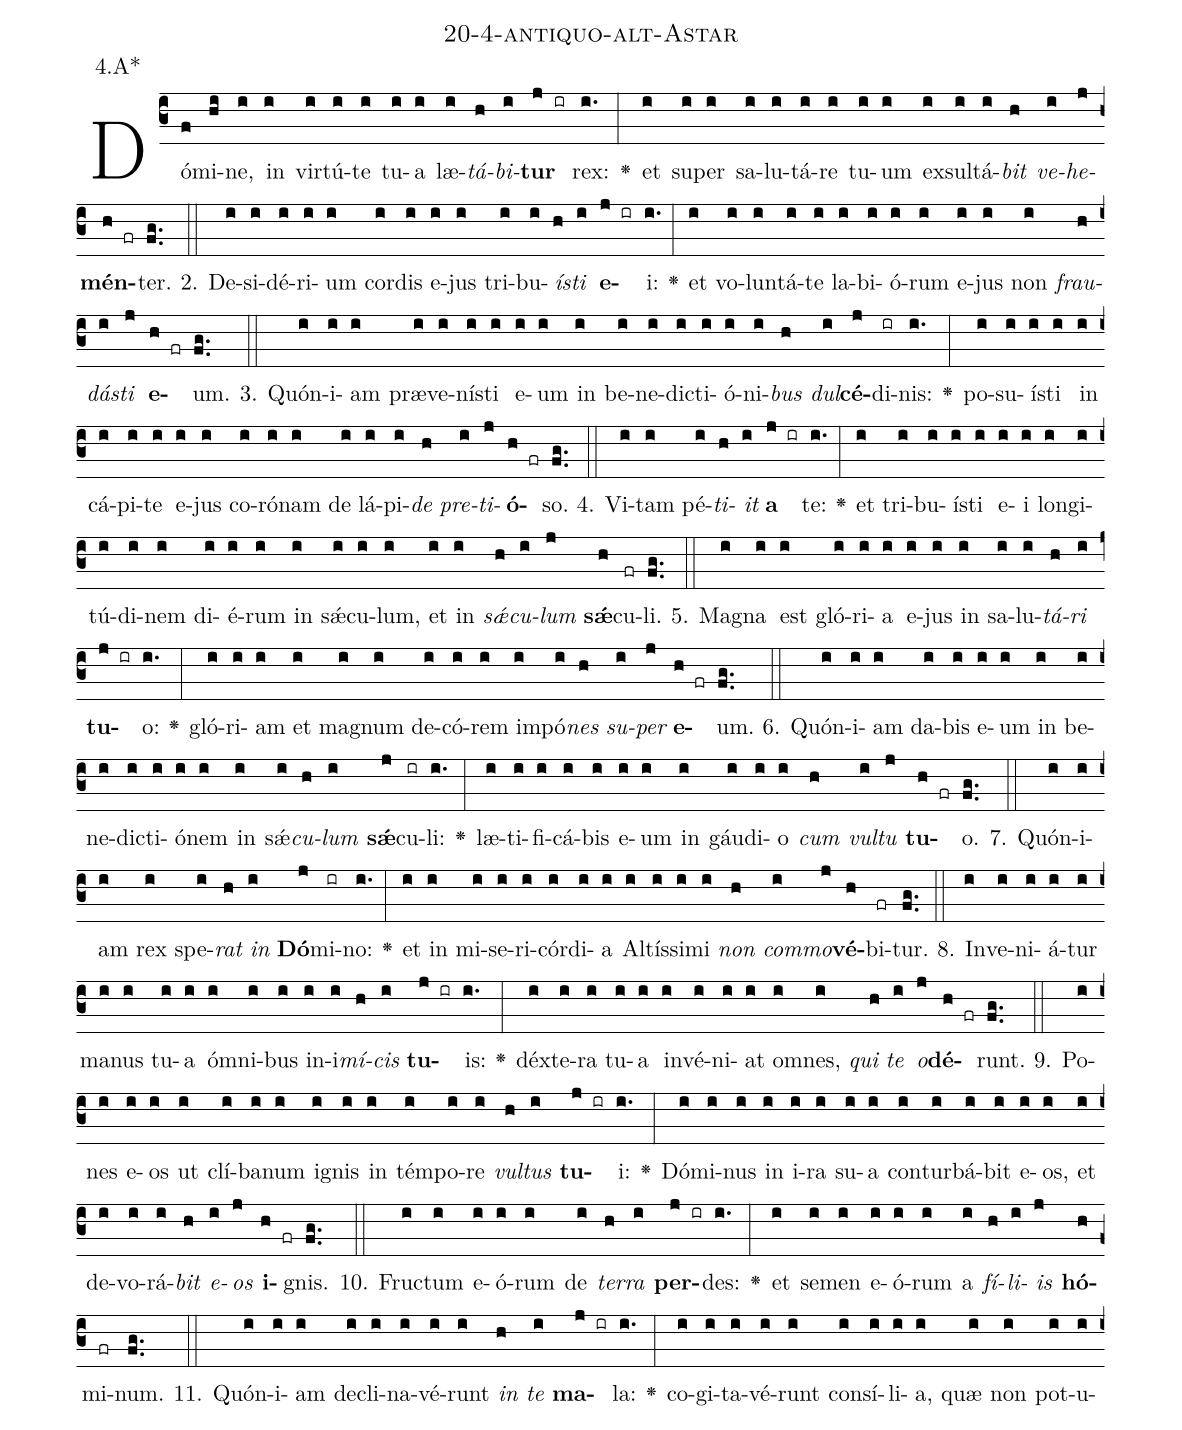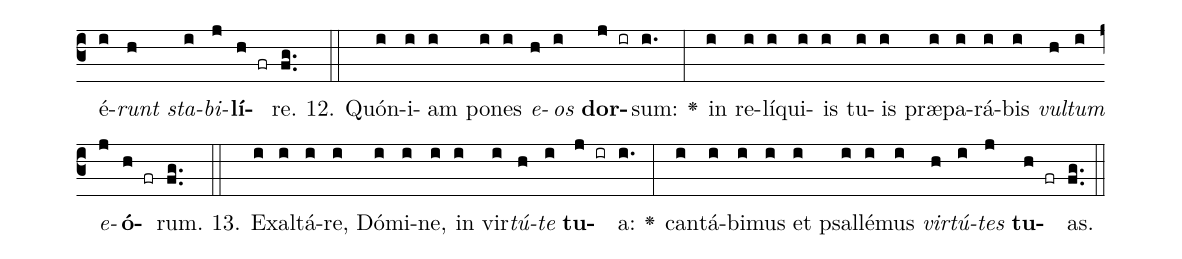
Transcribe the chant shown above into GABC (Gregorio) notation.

name: 20-4-antiquo-alt-Astar;
annotation: 4.A*;
%%
(c3)Dó(f)mi(hi)ne,(i) in(i) vir(i)tú(i)te(i) tu(i)a(i) læ(i)<i>tá</i>(h)<i>bi</i>(i)<b>tur</b>(j ir) rex:(i.) <v>\greheightstar</v>(:) et(i) su(i)per(i) sa(i)lu(i)tá(i)re(i) tu(i)um(i) ex(i)sul(i)tá(i)<i>bit</i>(h) <i>ve</i>(i)<i>he</i>(j)<b>mén</b>(h fr)ter.(fg..) (::)
2. De(i)si(i)dé(i)ri(i)um(i) cor(i)dis(i) e(i)jus(i) tri(i)bu(i)<i>ís</i>(h)<i>ti</i>(i) <b>e</b>(j ir)i:(i.) <v>\greheightstar</v>(:) et(i) vo(i)lun(i)tá(i)te(i) la(i)bi(i)ó(i)rum(i) e(i)jus(i) non(i) <i>frau</i>(h)<i>dás</i>(i)<i>ti</i>(j) <b>e</b>(h fr)um.(fg..) (::)
3. Quón(i)i(i)am(i) præ(i)ve(i)nís(i)ti(i) e(i)um(i) in(i) be(i)ne(i)dic(i)ti(i)ó(i)ni(i)<i>bus</i>(h) <i>dul</i>(i)<b>cé</b>(j)di(ir)nis:(i.) <v>\greheightstar</v>(:) po(i)su(i)ís(i)ti(i) in(i) cá(i)pi(i)te(i) e(i)jus(i) co(i)ró(i)nam(i) de(i) lá(i)pi(i)<i>de</i>(h) <i>pre</i>(i)<i>ti</i>(j)<b>ó</b>(h fr)so.(fg..) (::)
4. Vi(i)tam(i) pé(i)<i>ti</i>(h)<i>it</i>(i) <b>a</b>(j ir) te:(i.) <v>\greheightstar</v>(:) et(i) tri(i)bu(i)ís(i)ti(i) e(i)i(i) lon(i)gi(i)tú(i)di(i)nem(i) di(i)é(i)rum(i) in(i) sǽ(i)cu(i)lum,(i) et(i) in(i) <i>sǽ</i>(h)<i>cu</i>(i)<i>lum</i>(j) <b>sǽ</b>(h)cu(fr)li.(fg..) (::)
5. Ma(i)gna(i) est(i) gló(i)ri(i)a(i) e(i)jus(i) in(i) sa(i)lu(i)<i>tá</i>(h)<i>ri</i>(i) <b>tu</b>(j ir)o:(i.) <v>\greheightstar</v>(:) gló(i)ri(i)am(i) et(i) ma(i)gnum(i) de(i)có(i)rem(i) im(i)pó(i)<i>nes</i>(h) <i>su</i>(i)<i>per</i>(j) <b>e</b>(h fr)um.(fg..) (::)
6. Quón(i)i(i)am(i) da(i)bis(i) e(i)um(i) in(i) be(i)ne(i)dic(i)ti(i)ó(i)nem(i) in(i) sǽ(i)<i>cu</i>(h)<i>lum</i>(i) <b>sǽ</b>(j)cu(ir)li:(i.) <v>\greheightstar</v>(:) læ(i)ti(i)fi(i)cá(i)bis(i) e(i)um(i) in(i) gáu(i)di(i)o(i) <i>cum</i>(h) <i>vul</i>(i)<i>tu</i>(j) <b>tu</b>(h fr)o.(fg..) (::)
7. Quón(i)i(i)am(i) rex(i) spe(i)<i>rat</i>(h) <i>in</i>(i) <b>Dó</b>(j)mi(ir)no:(i.) <v>\greheightstar</v>(:) et(i) in(i) mi(i)se(i)ri(i)cór(i)di(i)a(i) Al(i)tís(i)si(i)mi(i) <i>non</i>(h) <i>com</i>(i)<i>mo</i>(j)<b>vé</b>(h)bi(fr)tur.(fg..) (::)
8. In(i)ve(i)ni(i)á(i)tur(i) ma(i)nus(i) tu(i)a(i) óm(i)ni(i)bus(i) in(i)i(i)<i>mí</i>(h)<i>cis</i>(i) <b>tu</b>(j ir)is:(i.) <v>\greheightstar</v>(:) déx(i)te(i)ra(i) tu(i)a(i) in(i)vé(i)ni(i)at(i) om(i)nes,(i) <i>qui</i>(h) <i>te</i>(i) <i>o</i>(j)<b>dé</b>(h fr)runt.(fg..) (::)
9. Po(i)nes(i) e(i)os(i) ut(i) clí(i)ba(i)num(i) i(i)gnis(i) in(i) tém(i)po(i)re(i) <i>vul</i>(h)<i>tus</i>(i) <b>tu</b>(j ir)i:(i.) <v>\greheightstar</v>(:) Dó(i)mi(i)nus(i) in(i) i(i)ra(i) su(i)a(i) con(i)tur(i)bá(i)bit(i) e(i)os,(i) et(i) de(i)vo(i)rá(i)<i>bit</i>(h) <i>e</i>(i)<i>os</i>(j) <b>i</b>(h fr)gnis.(fg..) (::)
10. Fruc(i)tum(i) e(i)ó(i)rum(i) de(i) <i>ter</i>(h)<i>ra</i>(i) <b>per</b>(j ir)des:(i.) <v>\greheightstar</v>(:) et(i) se(i)men(i) e(i)ó(i)rum(i) a(i) <i>fí</i>(h)<i>li</i>(i)<i>is</i>(j) <b>hó</b>(h)mi(fr)num.(fg..) (::)
11. Quón(i)i(i)am(i) de(i)cli(i)na(i)vé(i)runt(i) <i>in</i>(h) <i>te</i>(i) <b>ma</b>(j ir)la:(i.) <v>\greheightstar</v>(:) co(i)gi(i)ta(i)vé(i)runt(i) con(i)sí(i)li(i)a,(i) quæ(i) non(i) pot(i)u(i)é(i)<i>runt</i>(h) <i>sta</i>(i)<i>bi</i>(j)<b>lí</b>(h fr)re.(fg..) (::)
12. Quón(i)i(i)am(i) po(i)nes(i) <i>e</i>(h)<i>os</i>(i) <b>dor</b>(j ir)sum:(i.) <v>\greheightstar</v>(:) in(i) re(i)lí(i)qui(i)is(i) tu(i)is(i) præ(i)pa(i)rá(i)bis(i) <i>vul</i>(h)<i>tum</i>(i) <i>e</i>(j)<b>ó</b>(h fr)rum.(fg..) (::)
13. Ex(i)al(i)tá(i)re,(i) Dó(i)mi(i)ne,(i) in(i) vir(i)<i>tú</i>(h)<i>te</i>(i) <b>tu</b>(j ir)a:(i.) <v>\greheightstar</v>(:) can(i)tá(i)bi(i)mus(i) et(i) psal(i)lé(i)mus(i) <i>vir</i>(h)<i>tú</i>(i)<i>tes</i>(j) <b>tu</b>(h fr)as.(fg..) (::)
